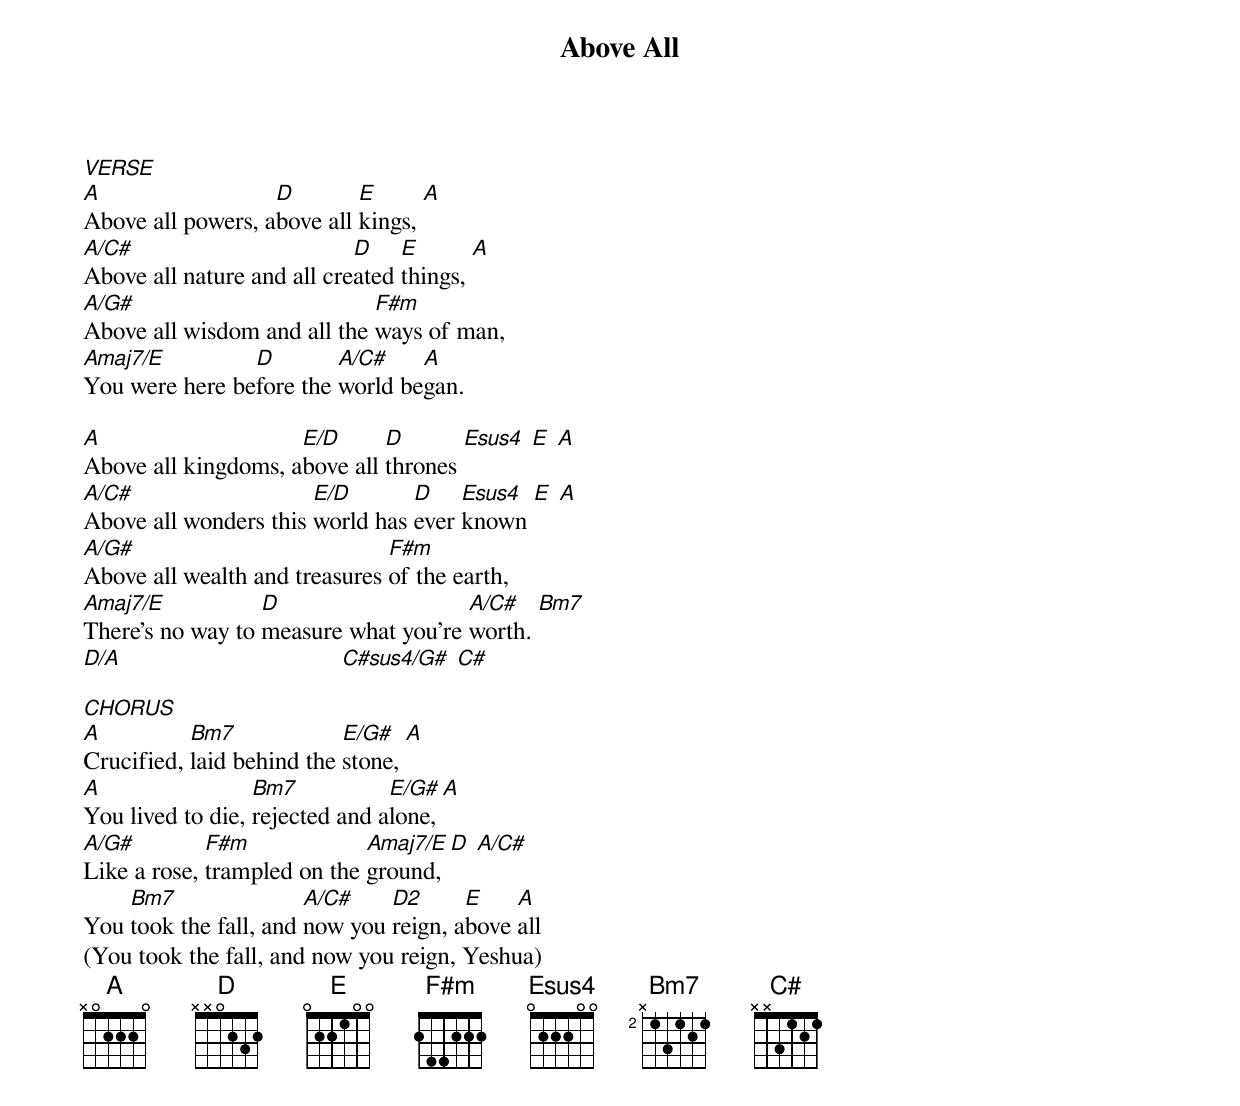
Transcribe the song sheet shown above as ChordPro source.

{title: Above All}
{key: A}
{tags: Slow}
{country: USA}

[VERSE]
[A]Above all powers, a[D]bove all [E]kings, [A]
[A/C#]Above all nature and all cre[D]ated [E]things, [A]
[A/G#]Above all wisdom and all the [F#m]ways of man,
[Amaj7/E]You were here be[D]fore the [A/C#]world be[A]gan.

[A]Above all kingdoms, a[E/D]bove all [D]thrones [Esus4] [E] [A]
[A/C#]Above all wonders this [E/D]world has [D]ever [Esus4]known [E] [A]
[A/G#]Above all wealth and treasures [F#m]of the earth,
[Amaj7/E]There’s no way to [D]measure what you’re [A/C#]worth. [Bm7]
[D/A]                                   [C#sus4/G#] [C#]

[CHORUS]
[A]Crucified, [Bm7]laid behind the [E/G#]stone, [A]
[A]You lived to die, [Bm7]rejected and a[E/G#]lone, [A]
[A/G#]Like a rose, [F#m]trampled on the [Amaj7/E]ground, [D] [A/C#]
You [Bm7]took the fall, and [A/C#]now you [D2]reign, a[E]bove [A]all
(You took the fall, and now you reign, Yeshua)
